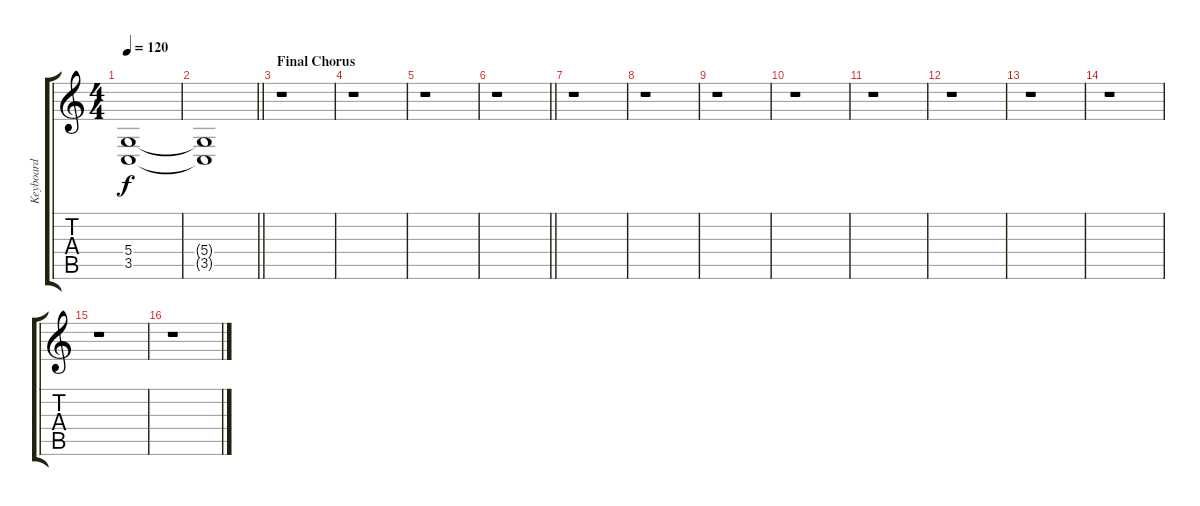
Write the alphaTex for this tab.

\track ("Keyboard" "Keyboard") {instrument lead1square}
\staff {score tabs}
\tuning (E4 B3 G3 D3 A2 E2) {hide}
\ts (4 4)
\tempo 120
\clef g2
\ks c
(5.4 3.5).1{dy f} |
\barLineRight lightlight
(5.4{t} 3.5{t}).1 |
\section ("" "Final Chorus")
r.1 |
r.1 |
r.1 |
\barLineRight lightlight
r.1 |
r.1 |
r.1 |
r.1 |
r.1 |
r.1 |
r.1 |
r.1 |
r.1 |
r.1 |
r.1
